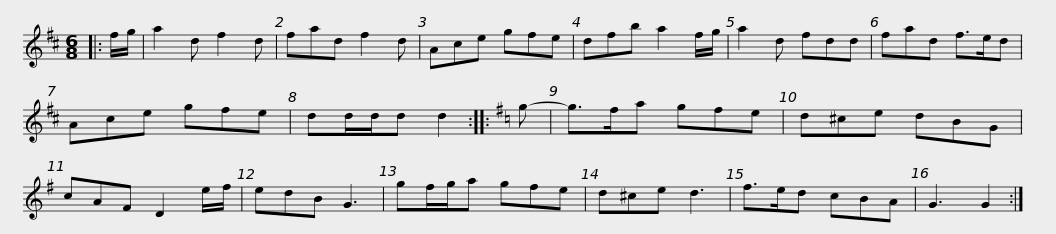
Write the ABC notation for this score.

X:1
L:1/8
M:6/8
I:linebreak $
K:D
V:1 treble
V:1
|: f/g/ | a2 d f2 d | fad f2 d | Ace gfe | dfb a2 f/g/ | %5
 a2 d fdd | fad f>ed | Ace gfe |$ dd/d/d d2 ::[K:G] g- | %10
 g>fa gfe | d^ce dBG | cAF D2 e/f/ | edB G3 | gf/g/a gfe | %15
 d^ce d3 |$ f>ed cBA | G3 G2 :| %18
